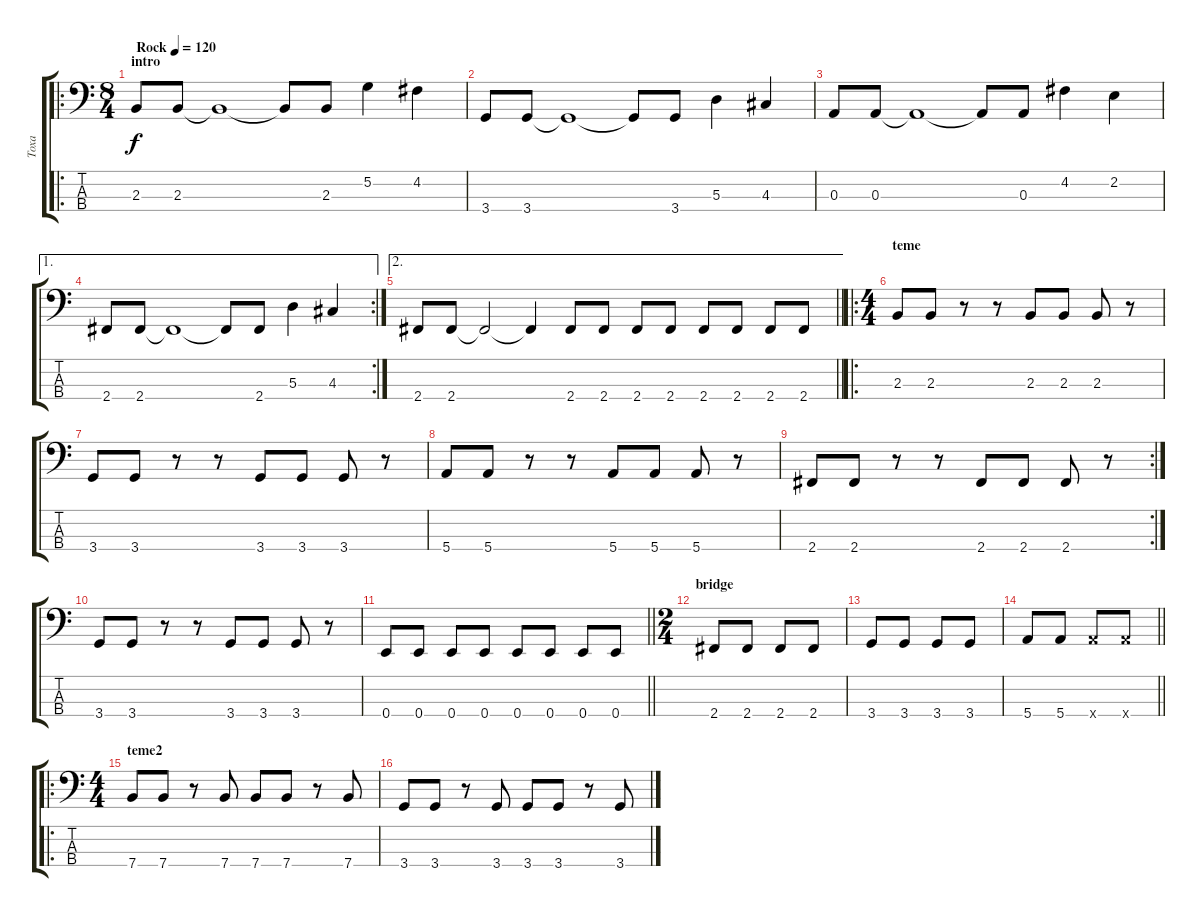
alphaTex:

\track ("Тоха" "Тоха") {instrument electricbassfinger}
\staff {score tabs}
\tuning (G2 D2 A1 E1) {hide}
\ro
\ts (8 4)
\section ("" "intro")
\tempo (120 "Rock")
\clef f4
\ks c
2.3.8{dy f instrument electricbassfinger} 2.3.8 2.3{t}.1 2.3{t}.8 2.3.8 5.2.4 4.2.4 |
3.4.8 3.4.8 3.4{t}.1 3.4{t}.8 3.4.8 5.3.4 4.3.4 |
0.3.8 0.3.8 0.3{t}.1 0.3{t}.8 0.3.8 4.2.4 2.2.4 |
\ae 1
\rc 2
2.4.8 2.4.8 2.4{t}.1 2.4{t}.8 2.4.8 5.3.4 4.3.4 |
\ae 2
\barLineRight lightlight
2.4.8 2.4.8 2.4{t}.2 2.4{t}.4 2.4.8 2.4.8 2.4.8 2.4.8 2.4.8 2.4.8 2.4.8 2.4.8 |
\ro
\ts (4 4)
\section ("" "teme")
2.3.8 2.3.8 r.8 r.8 2.3.8 2.3.8 2.3.8 r.8 |
3.4.8 3.4.8 r.8 r.8 3.4.8 3.4.8 3.4.8 r.8 |
5.4.8 5.4.8 r.8 r.8 5.4.8 5.4.8 5.4.8 r.8 |
\rc 2
2.4.8 2.4.8 r.8 r.8 2.4.8 2.4.8 2.4.8 r.8 |
3.4.8 3.4.8 r.8 r.8 3.4.8 3.4.8 3.4.8 r.8 |
\barLineRight lightlight
0.4.8 0.4.8 0.4.8 0.4.8 0.4.8 0.4.8 0.4.8 0.4.8 |
\ts (2 4)
\section ("" "bridge")
2.4.8 2.4.8 2.4.8 2.4.8 |
3.4.8 3.4.8 3.4.8 3.4.8 |
\barLineRight lightlight
5.4.8 5.4.8 5.4{x}.8 5.4{x}.8 |
\ro
\ts (4 4)
\section ("" "teme2")
7.4.8 7.4.8 r.8 7.4.8 7.4.8 7.4.8 r.8 7.4.8 |
3.4.8 3.4.8 r.8 3.4.8 3.4.8 3.4.8 r.8 3.4.8
